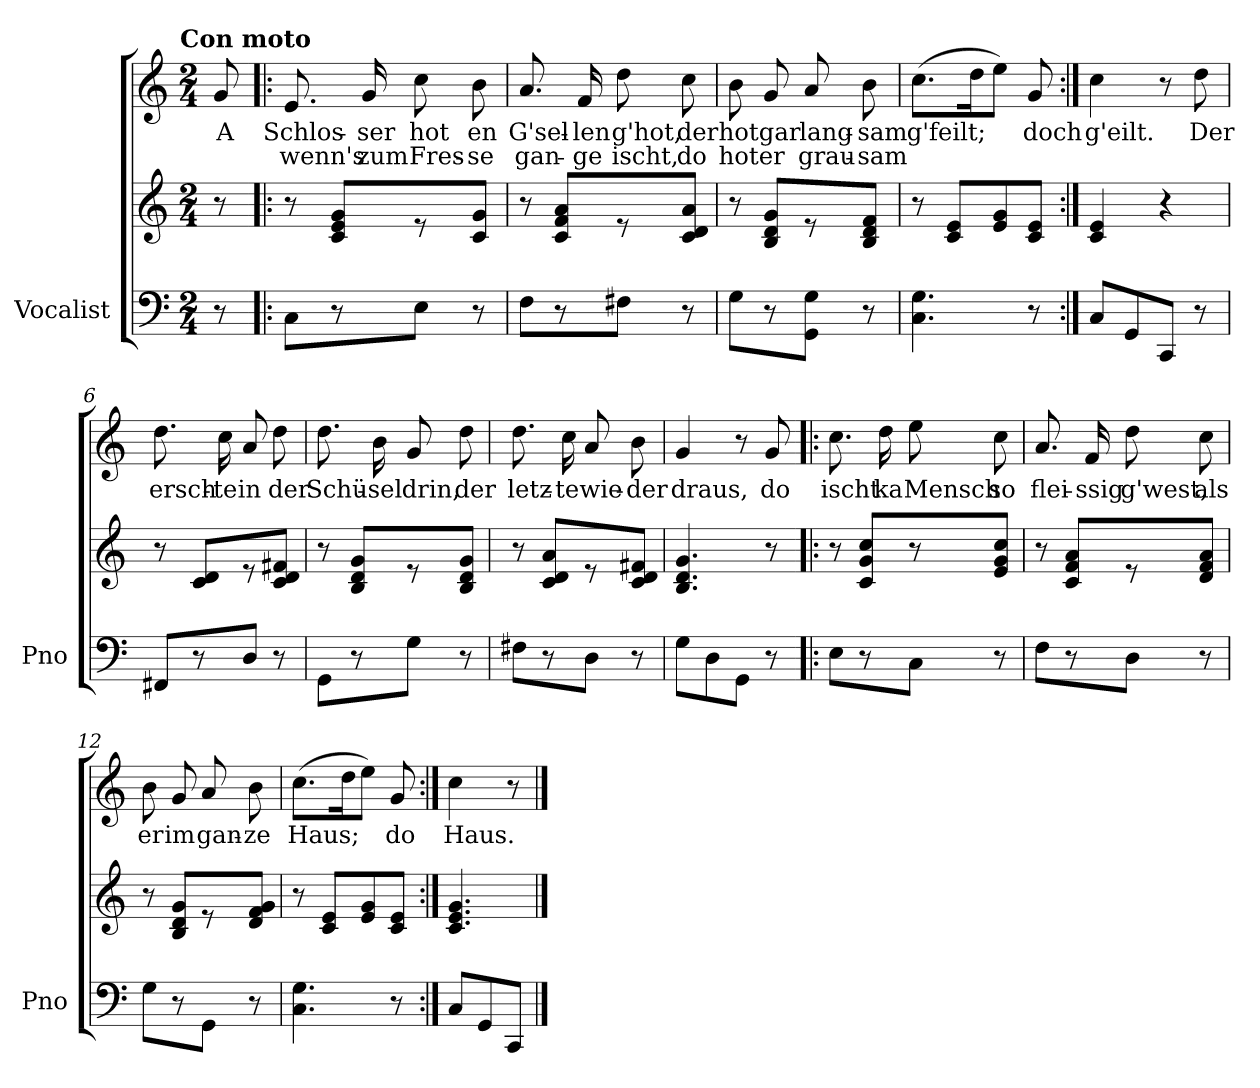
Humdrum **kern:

**kern	**kern	**kern	**text	**text
*part1	*part1	*part1	*part1	*part1
*staff3	*staff2	*staff1	*staff1	*staff1
*I"Vocalist	*	*	*	*
*I'Pno	*	*	*	*
*clefF4	*clefG2	*clefG2	*	*
*k[]	*k[]	*k[]	*	*
*C:	*C:	*C:	*	*
!!LO:TX:omd:t=Con moto
*M2/4	*M2/4	*M2/4	*	*
*MM92	*MM92	*MM92	*	*
=	=	=	=	=
8r	8r	8g/	A	.
=1!|:	=1!|:	=1!|:	=1!|:	=1!|:
8C\L	8r	8.e/	Schlos-	wenn's
8r	8c/ 8e/ 8g/L	.	.	.
.	.	16g/	-ser	zum
8E\J	8r	8cc\	hot	Fres-
8r	8c/ 8g/J	8b\	en	-se
=2	=2	=2	=2	=2
8F\L	8r	8.a/	G'sel-	gan-
8r	8c/ 8f/ 8a/L	.	.	.
.	.	16f/	-len	-ge
8F#X\J	8r	8dd\	g'hot,	ischt,
8r	8c/ 8d/ 8a/J	8cc\	der	do
=3	=3	=3	=3	=3
8G\L	8r	8b\	hot	hot
8r	8B/ 8d/ 8g/L	8g/	gar	er
8GG\ 8G\J	8r	8a/	lang-	grau-
8r	8B/ 8d/ 8f/J	8b\	-sam	-sam
=4	=4	=4	=4	=4
4.C\ 4.G\	8r	(8.cc\L	g'feilt;	.
.	8c/ 8e/L	.	.	.
.	.	16dd\K	.	.
.	8e/ 8g/	8ee\J)	.	.
8r	8c/ 8e/J	8g/	doch	.
=5:|!	=5:|!	=5:|!	=5:|!	=5:|!
8C/L	4c/ 4e/	4cc\	g'eilt.	.
8GG/	.	.	.	.
8CC/J	4r	8r	.	.
8r	.	8dd\	Der	.
=6	=6	=6	=6	=6
8FF#X/L	8r	8.dd\	ersch-	.
8r	8c/ 8d/L	.	.	.
.	.	16cc\	-te	.
8D/J	8r	8a/	in	.
8r	8c/ 8d/ 8f#X/J	8dd\	der	.
=7	=7	=7	=7	=7
8GG\L	8r	8.dd\	Schü-	.
8r	8B/ 8d/ 8g/L	.	.	.
.	.	16b\	-sel	.
8G\J	8r	8g/	drin,	.
8r	8B/ 8d/ 8g/J	8dd\	der	.
=8	=8	=8	=8	=8
8F#X\L	8r	8.dd\	letz-	.
8r	8c/ 8d/ 8a/L	.	.	.
.	.	16cc\	-te	.
8D\J	8r	8a/	wie-	.
8r	8c/ 8d/ 8f#X/J	8b\	-der	.
=9	=9	=9	=9	=9
8G\L	4.B/ 4.d/ 4.g/	4g/	draus,	.
8D\	.	.	.	.
8GG\J	.	8r	.	.
8r	8r	8g/	do	.
=10!|:	=10!|:	=10!|:	=10!|:	=10!|:
8E\L	8r	8.cc\	ischt	.
8r	8c/ 8g/ 8cc/L	.	.	.
.	.	16dd\	ka	.
8C\J	8r	8ee\	Mensch	.
8r	8e/ 8g/ 8cc/J	8cc\	so	.
=11	=11	=11	=11	=11
8F\L	8r	8.a/	flei-	.
8r	8c/ 8f/ 8a/L	.	.	.
.	.	16f/	-ssig	.
8D\J	8r	8dd\	g'west,	.
8r	8d/ 8f/ 8a/J	8cc\	als	.
=12	=12	=12	=12	=12
8G\L	8r	8b\	er	.
8r	8B/ 8d/ 8g/L	8g/	im	.
8GG\J	8r	8a/	gan-	.
8r	8d/ 8f/ 8g/J	8b\	-ze	.
=13	=13	=13	=13	=13
4.C\ 4.G\	8r	(8.cc\L	Haus;	.
.	8c/ 8e/L	.	.	.
.	.	16dd\K	.	.
.	8e/ 8g/	8ee\J)	.	.
8r	8c/ 8e/J	8g/	do	.
=14:|!	=14:|!	=14:|!	=14:|!	=14:|!
8C/L	4.c/ 4.e/ 4.g/	4cc\	Haus.	.
8GG/	.	.	.	.
8CC/J	.	8r	.	.
==	==	==	==	==
*-	*-	*-	*-	*-
